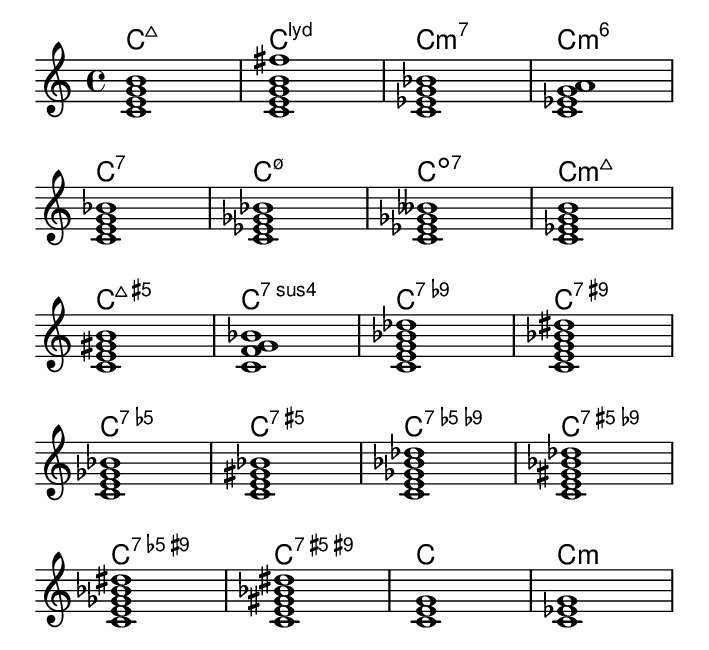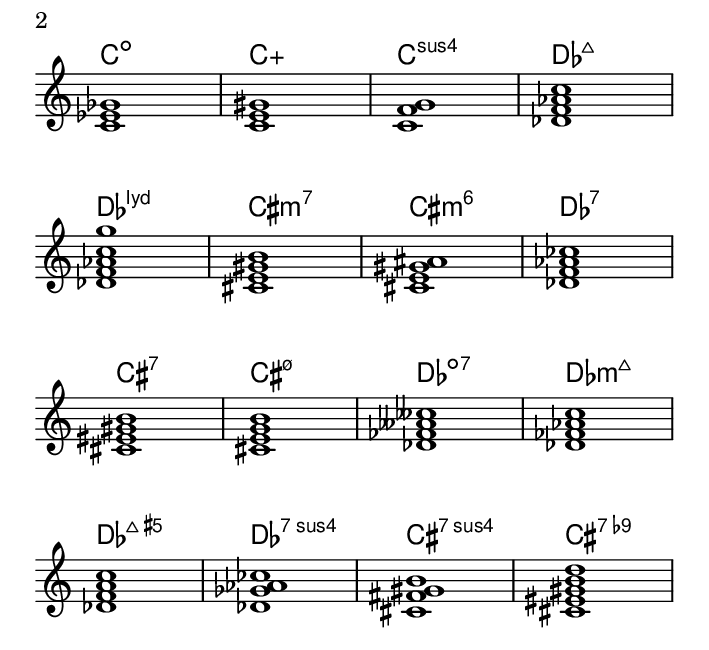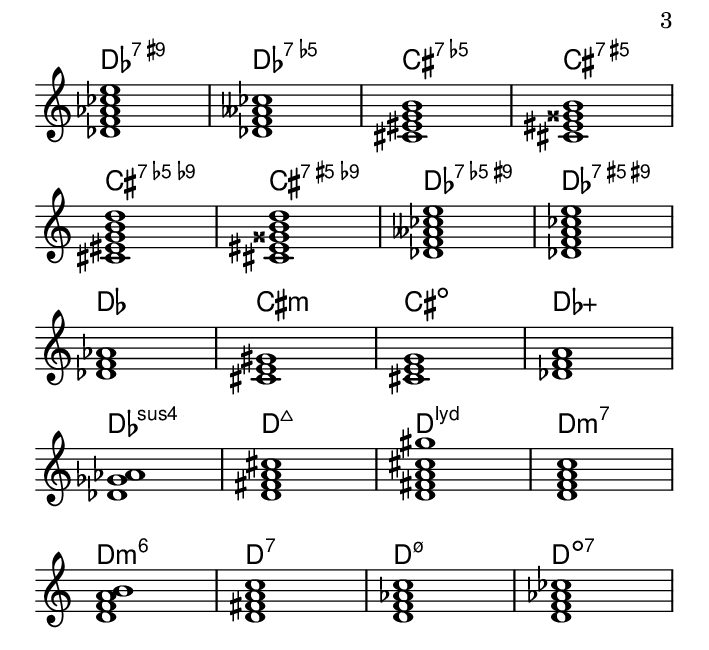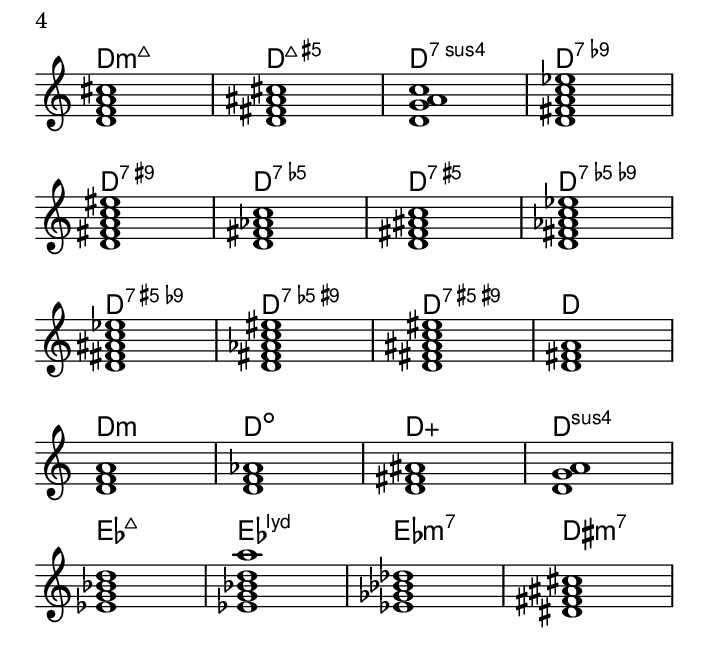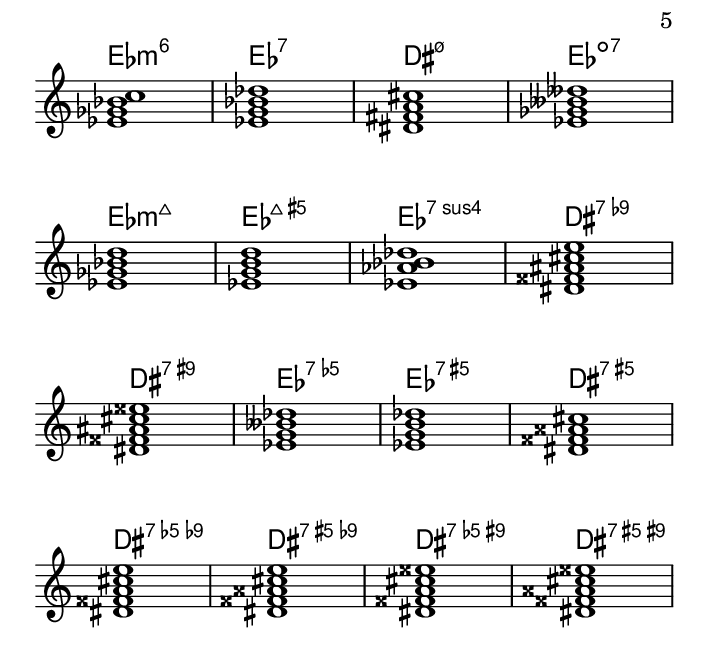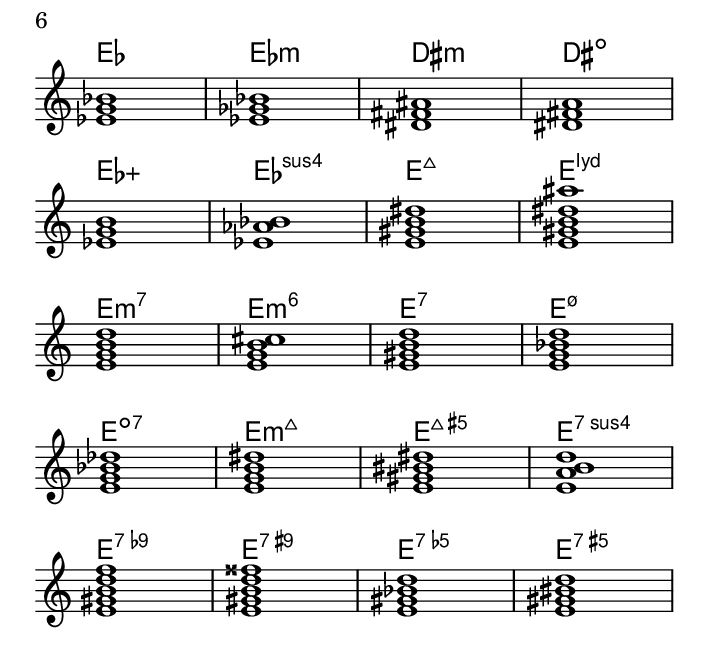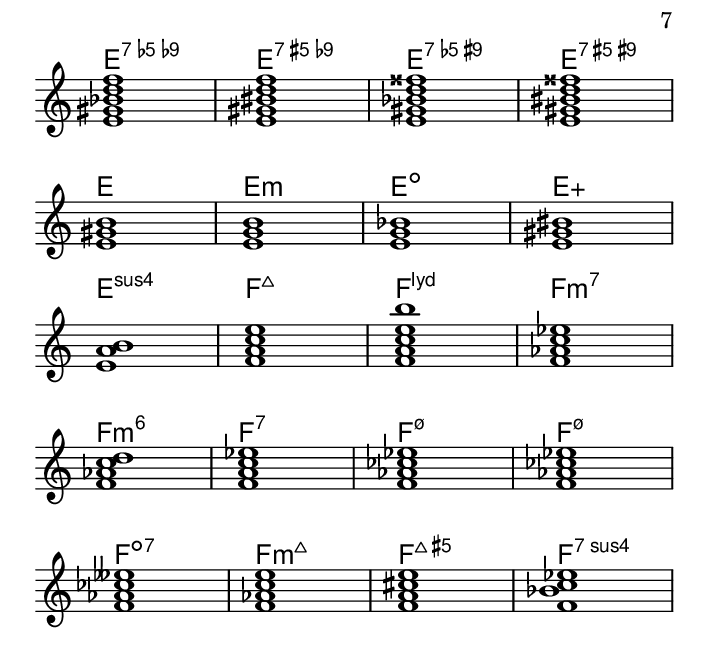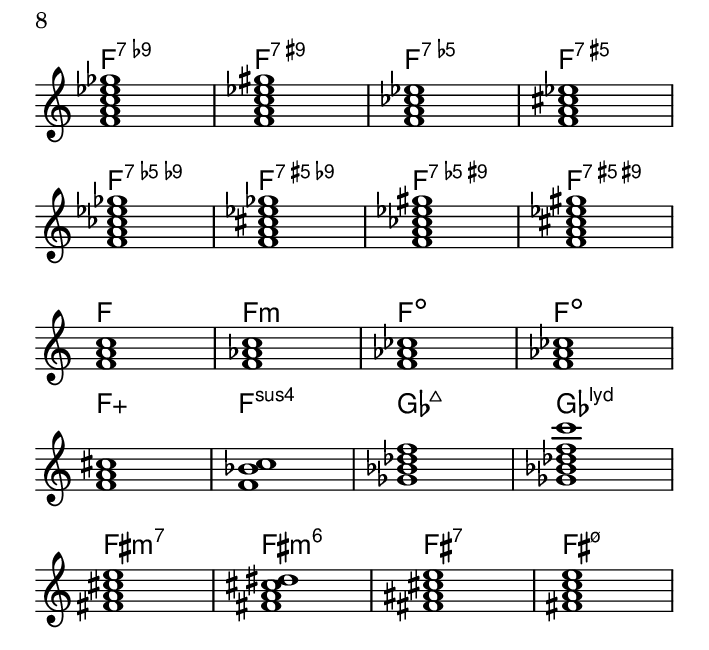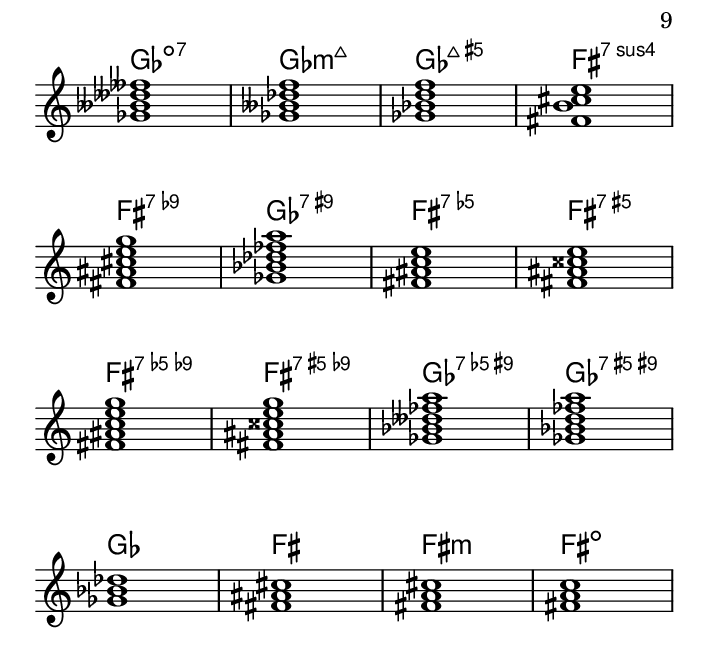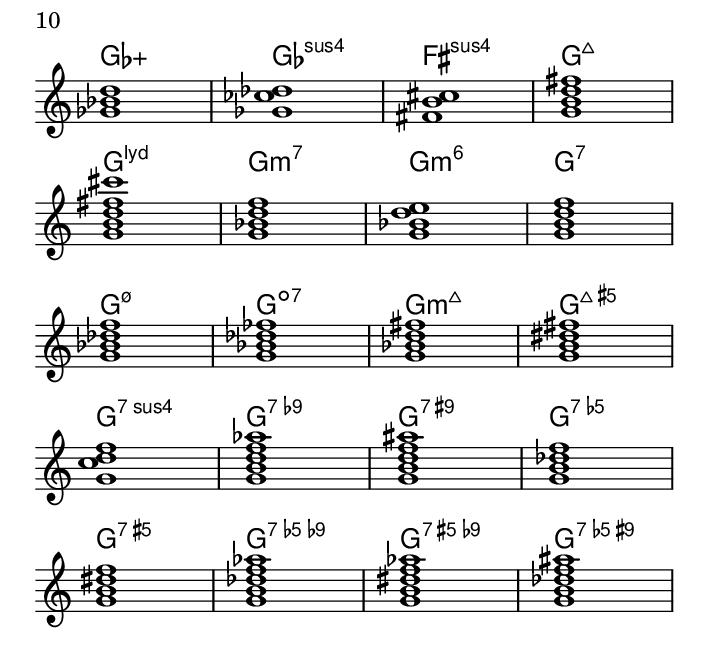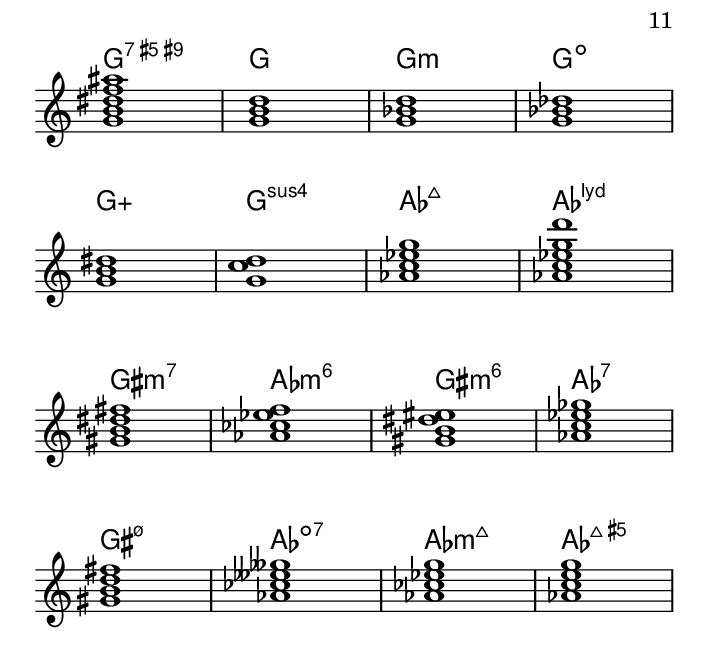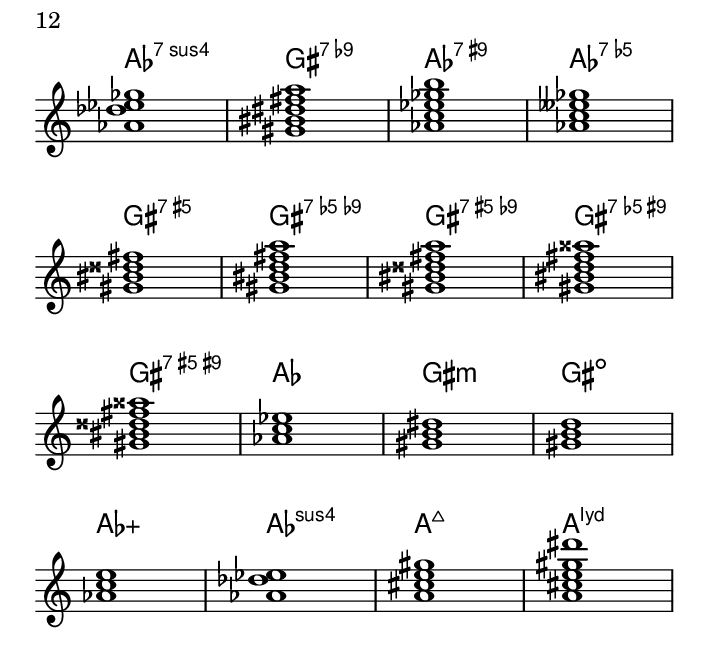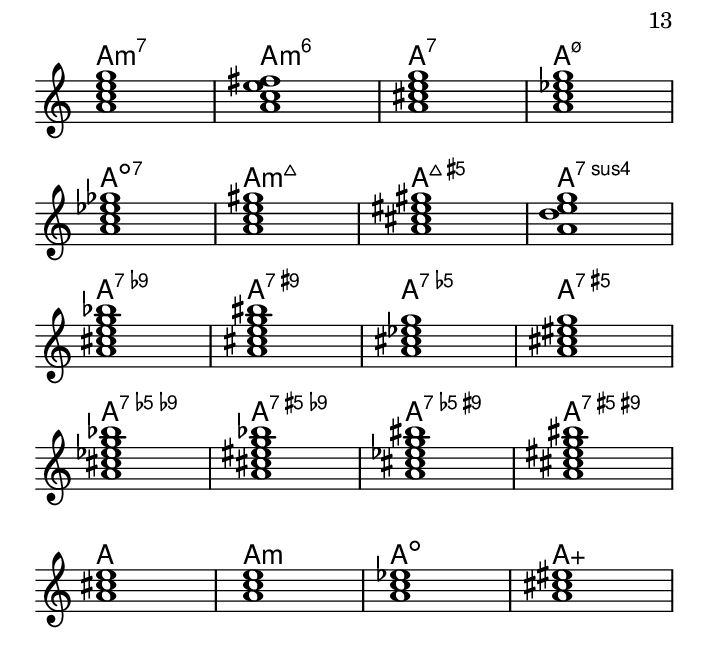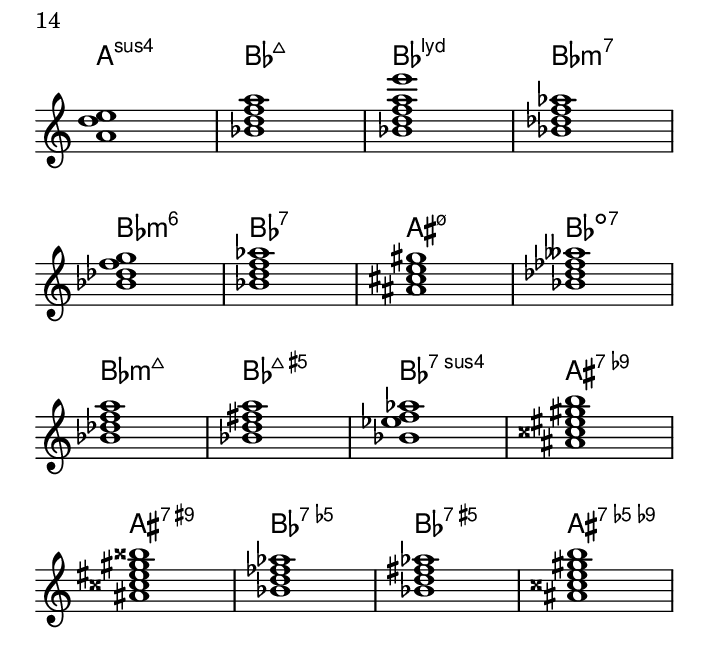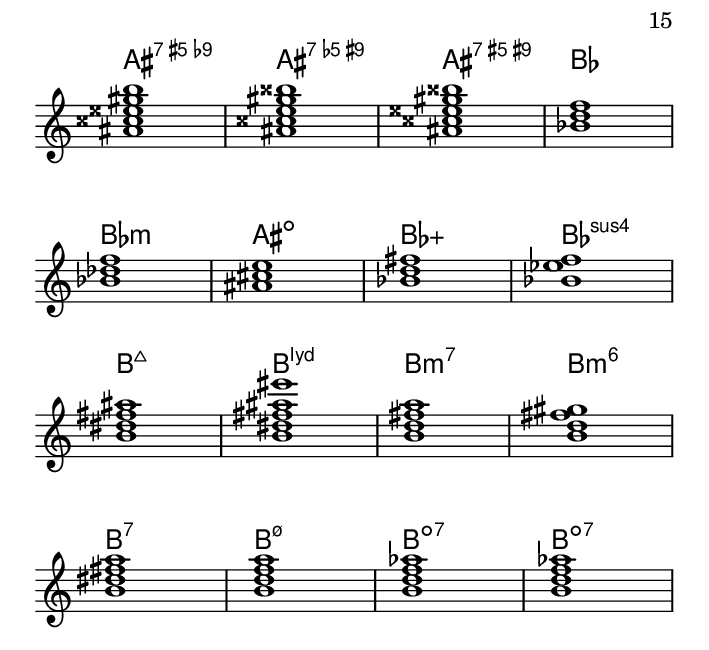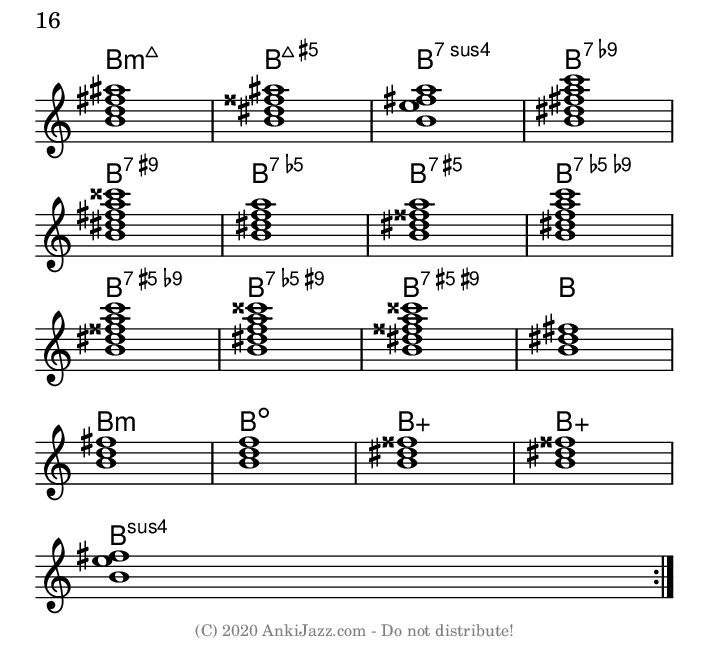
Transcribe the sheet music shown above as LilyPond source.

\version "2.20.0"

\include "english.ly"

#(set! paper-alist (cons '("anki-png" . (cons (* 120 mm) (* 110 mm))) paper-alist))
#(set-default-paper-size "anki-png")

\header {
%  title = \markup{ \small { "${title}" }}
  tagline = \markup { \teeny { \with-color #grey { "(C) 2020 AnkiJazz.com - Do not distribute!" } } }
}

chordmusic = {
  \chordmode {
    \repeat volta 2 {




c1:maj7
c1:maj7.11+
c1:m7
c1:m6
\break
c1:7
c1:m7.5-
c1:dim7
c1:m7+
\break
c1:maj7.5+
c1:7sus4
c1:7.9-
c1:7.9+
\break
c1:7.5-
c1:7.5+
c1:7.5-9-
c1:7.5+9-
\break
c1:7.5-9+
c1:7.5+9+
c1:
c1:m
\break
c1:dim
c1:aug
c1:sus4
df1:maj7
\break
df1:maj7.11+
cs1:m7
cs1:m6
df1:7
\break
cs1:7
cs1:m7.5-
df1:dim7
df1:m7+
\break
df1:maj7.5+
df1:7sus4
cs1:7sus4
cs1:7.9-
\break
df1:7.9+
df1:7.5-
cs1:7.5-
cs1:7.5+
\break
cs1:7.5-9-
cs1:7.5+9-
df1:7.5-9+
df1:7.5+9+
\break
df1:
cs1:m
cs1:dim
df1:aug
\break
df1:sus4
d1:maj7
d1:maj7.11+
d1:m7
\break
d1:m6
d1:7
d1:m7.5-
d1:dim7
\break
d1:m7+
d1:maj7.5+
d1:7sus4
d1:7.9-
\break
d1:7.9+
d1:7.5-
d1:7.5+
d1:7.5-9-
\break
d1:7.5+9-
d1:7.5-9+
d1:7.5+9+
d1:
\break
d1:m
d1:dim
d1:aug
d1:sus4
\break
ef1:maj7
ef1:maj7.11+
ef1:m7
ds1:m7
\break
ef1:m6
ef1:7
ds1:m7.5-
ef1:dim7
\break
ef1:m7+
ef1:maj7.5+
ef1:7sus4
ds1:7.9-
\break
ds1:7.9+
ef1:7.5-
ef1:7.5+
ds1:7.5+
\break
ds1:7.5-9-
ds1:7.5+9-
ds1:7.5-9+
ds1:7.5+9+
\break
ef1:
ef1:m
ds1:m
ds1:dim
\break
ef1:aug
ef1:sus4
e1:maj7
e1:maj7.11+
\break
e1:m7
e1:m6
e1:7
e1:m7.5-
\break
e1:dim7
e1:m7+
e1:maj7.5+
e1:7sus4
\break
e1:7.9-
e1:7.9+
e1:7.5-
e1:7.5+
\break
e1:7.5-9-
e1:7.5+9-
e1:7.5-9+
e1:7.5+9+
\break
e1:
e1:m
e1:dim
e1:aug
\break
e1:sus4
f1:maj7
f1:maj7.11+
f1:m7
\break
f1:m6
f1:7
f1:m7.5-
f1:m7.5-
\break
f1:dim7
f1:m7+
f1:maj7.5+
f1:7sus4
\break
f1:7.9-
f1:7.9+
f1:7.5-
f1:7.5+
\break
f1:7.5-9-
f1:7.5+9-
f1:7.5-9+
f1:7.5+9+
\break
f1:
f1:m
f1:dim
f1:dim
\break
f1:aug
f1:sus4
gf1:maj7
gf1:maj7.11+
\break
fs1:m7
fs1:m6
fs1:7
fs1:m7.5-
\break
gf1:dim7
gf1:m7+
gf1:maj7.5+
fs1:7sus4
\break
fs1:7.9-
gf1:7.9+
fs1:7.5-
fs1:7.5+
\break
fs1:7.5-9-
fs1:7.5+9-
gf1:7.5-9+
gf1:7.5+9+
\break
gf1:
fs1:
fs1:m
fs1:dim
\break
gf1:aug
gf1:sus4
fs1:sus4
g1:maj7
\break
g1:maj7.11+
g1:m7
g1:m6
g1:7
\break
g1:m7.5-
g1:dim7
g1:m7+
g1:maj7.5+
\break
g1:7sus4
g1:7.9-
g1:7.9+
g1:7.5-
\break
g1:7.5+
g1:7.5-9-
g1:7.5+9-
g1:7.5-9+
\break
g1:7.5+9+
g1:
g1:m
g1:dim
\break
g1:aug
g1:sus4
af1:maj7
af1:maj7.11+
\break
gs1:m7
af1:m6
gs1:m6
af1:7
\break
gs1:m7.5-
af1:dim7
af1:m7+
af1:maj7.5+
\break
af1:7sus4
gs1:7.9-
af1:7.9+
af1:7.5-
\break
gs1:7.5+
gs1:7.5-9-
gs1:7.5+9-
gs1:7.5-9+
\break
gs1:7.5+9+
af1:
gs1:m
gs1:dim
\break
af1:aug
af1:sus4
a1:maj7
a1:maj7.11+
\break
a1:m7
a1:m6
a1:7
a1:m7.5-
\break
a1:dim7
a1:m7+
a1:maj7.5+
a1:7sus4
\break
a1:7.9-
a1:7.9+
a1:7.5-
a1:7.5+
\break
a1:7.5-9-
a1:7.5+9-
a1:7.5-9+
a1:7.5+9+
\break
a1:
a1:m
a1:dim
a1:aug
\break
a1:sus4
bf1:maj7
bf1:maj7.11+
bf1:m7
\break
bf1:m6
bf1:7
as1:m7.5-
bf1:dim7
\break
bf1:m7+
bf1:maj7.5+
bf1:7sus4
as1:7.9-
\break
as1:7.9+
bf1:7.5-
bf1:7.5+
as1:7.5-9-
\break
as1:7.5+9-
as1:7.5-9+
as1:7.5+9+
bf1:
\break
bf1:m
as1:dim
bf1:aug
bf1:sus4
\break
b1:maj7
b1:maj7.11+
b1:m7
b1:m6
\break
b1:7
b1:m7.5-
b1:dim7
b1:dim7
\break
b1:m7+
b1:maj7.5+
b1:7sus4
b1:7.9-
\break
b1:7.9+
b1:7.5-
b1:7.5+
b1:7.5-9-
\break
b1:7.5+9-
b1:7.5-9+
b1:7.5+9+
b1:
\break
b1:m
b1:dim
b1:aug
b1:aug
\break
b1:sus4

      
%      a1:m7 d:m7 g:7 c:maj7 \break
%      a1:m7 d:m7 g:7 c:maj7 \break
%      a1:m7 d:m7 g:7 c:maj7 \break
%      a1:m7 d:m7 g:7 c:maj7 \break
    }
  } 
}

\score {
  <<
%    \new ChordNames \with {
%      \override BarLine.bar-extent = #'(-2 . 4)
%      \consists "Bar_engraver"
%    }
%    \chordmusic
    \new ChordNames {
      \chordmusic
    }
    {
      \chordmusic
    }
    
  >>
  \layout {
%    \context { 
%      \Staff \omit TimeSignature
%    }
    \context { 
     \Score \omit BarNumber
    }
%    \context {
%      \Score
%       proportionalNotationDuration = #(ly:make-moment 1 8)
%    }
    indent = 0.0
  }
}